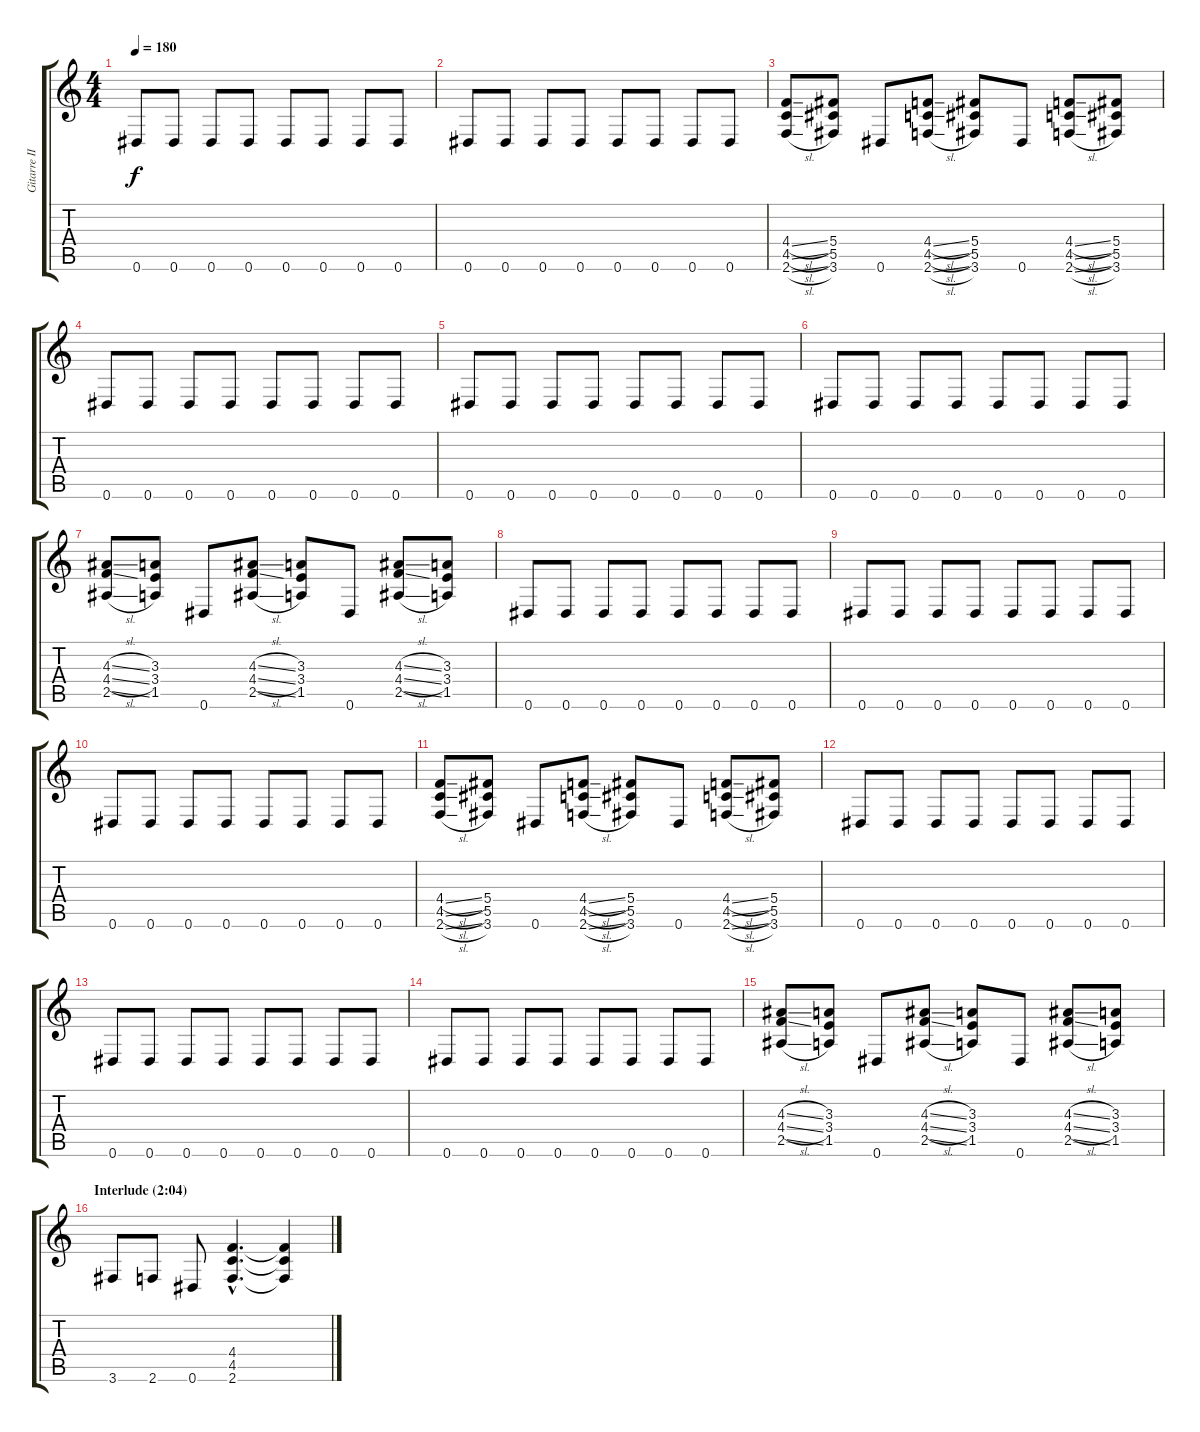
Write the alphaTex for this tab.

\track ("Gitarre II" "Gitarre II") {instrument distortionguitar}
\staff {score tabs}
\tuning (Eb4 Bb3 Gb3 Db3 Ab2 Eb2) {hide}
\ts (4 4)
\tempo 180
\clef g2
\ks c
0.6.8{dy f} 0.6.8 0.6.8 0.6.8 0.6.8 0.6.8 0.6.8 0.6.8 |
0.6.8 0.6.8 0.6.8 0.6.8 0.6.8 0.6.8 0.6.8 0.6.8 |
(4.4{sl} 4.5{sl} 2.6{sl}).8 (5.4 5.5 3.6).8 0.6.8 (4.4{sl} 4.5{sl} 2.6{sl}).8 (5.4 5.5 3.6).8 0.6.8 (4.4{sl} 4.5{sl} 2.6{sl}).8 (5.4 5.5 3.6).8 |
0.6.8 0.6.8 0.6.8 0.6.8 0.6.8 0.6.8 0.6.8 0.6.8 |
0.6.8 0.6.8 0.6.8 0.6.8 0.6.8 0.6.8 0.6.8 0.6.8 |
0.6.8 0.6.8 0.6.8 0.6.8 0.6.8 0.6.8 0.6.8 0.6.8 |
(4.3{sl} 4.4{sl} 2.5{sl}).8 (3.3 3.4 1.5).8 0.6.8 (4.3{sl} 4.4{sl} 2.5{sl}).8 (3.3 3.4 1.5).8 0.6.8 (4.3{sl} 4.4{sl} 2.5{sl}).8 (3.3 3.4 1.5).8 |
0.6.8 0.6.8 0.6.8 0.6.8 0.6.8 0.6.8 0.6.8 0.6.8 |
0.6.8 0.6.8 0.6.8 0.6.8 0.6.8 0.6.8 0.6.8 0.6.8 |
0.6.8 0.6.8 0.6.8 0.6.8 0.6.8 0.6.8 0.6.8 0.6.8 |
(4.4{sl} 4.5{sl} 2.6{sl}).8 (5.4 5.5 3.6).8 0.6.8 (4.4{sl} 4.5{sl} 2.6{sl}).8 (5.4 5.5 3.6).8 0.6.8 (4.4{sl} 4.5{sl} 2.6{sl}).8 (5.4 5.5 3.6).8 |
0.6.8 0.6.8 0.6.8 0.6.8 0.6.8 0.6.8 0.6.8 0.6.8 |
0.6.8 0.6.8 0.6.8 0.6.8 0.6.8 0.6.8 0.6.8 0.6.8 |
0.6.8 0.6.8 0.6.8 0.6.8 0.6.8 0.6.8 0.6.8 0.6.8 |
(4.3{sl} 4.4{sl} 2.5{sl}).8 (3.3 3.4 1.5).8 0.6.8 (4.3{sl} 4.4{sl} 2.5{sl}).8 (3.3 3.4 1.5).8 0.6.8 (4.3{sl} 4.4{sl} 2.5{sl}).8 (3.3 3.4 1.5).8 |
\section ("" "Interlude (2:04)")
3.6.8 2.6.8 0.6.8 (4.4{hac} 4.5{hac} 2.6{hac}).4{d} (4.4{t} 4.5{t} 2.6{t}).4
